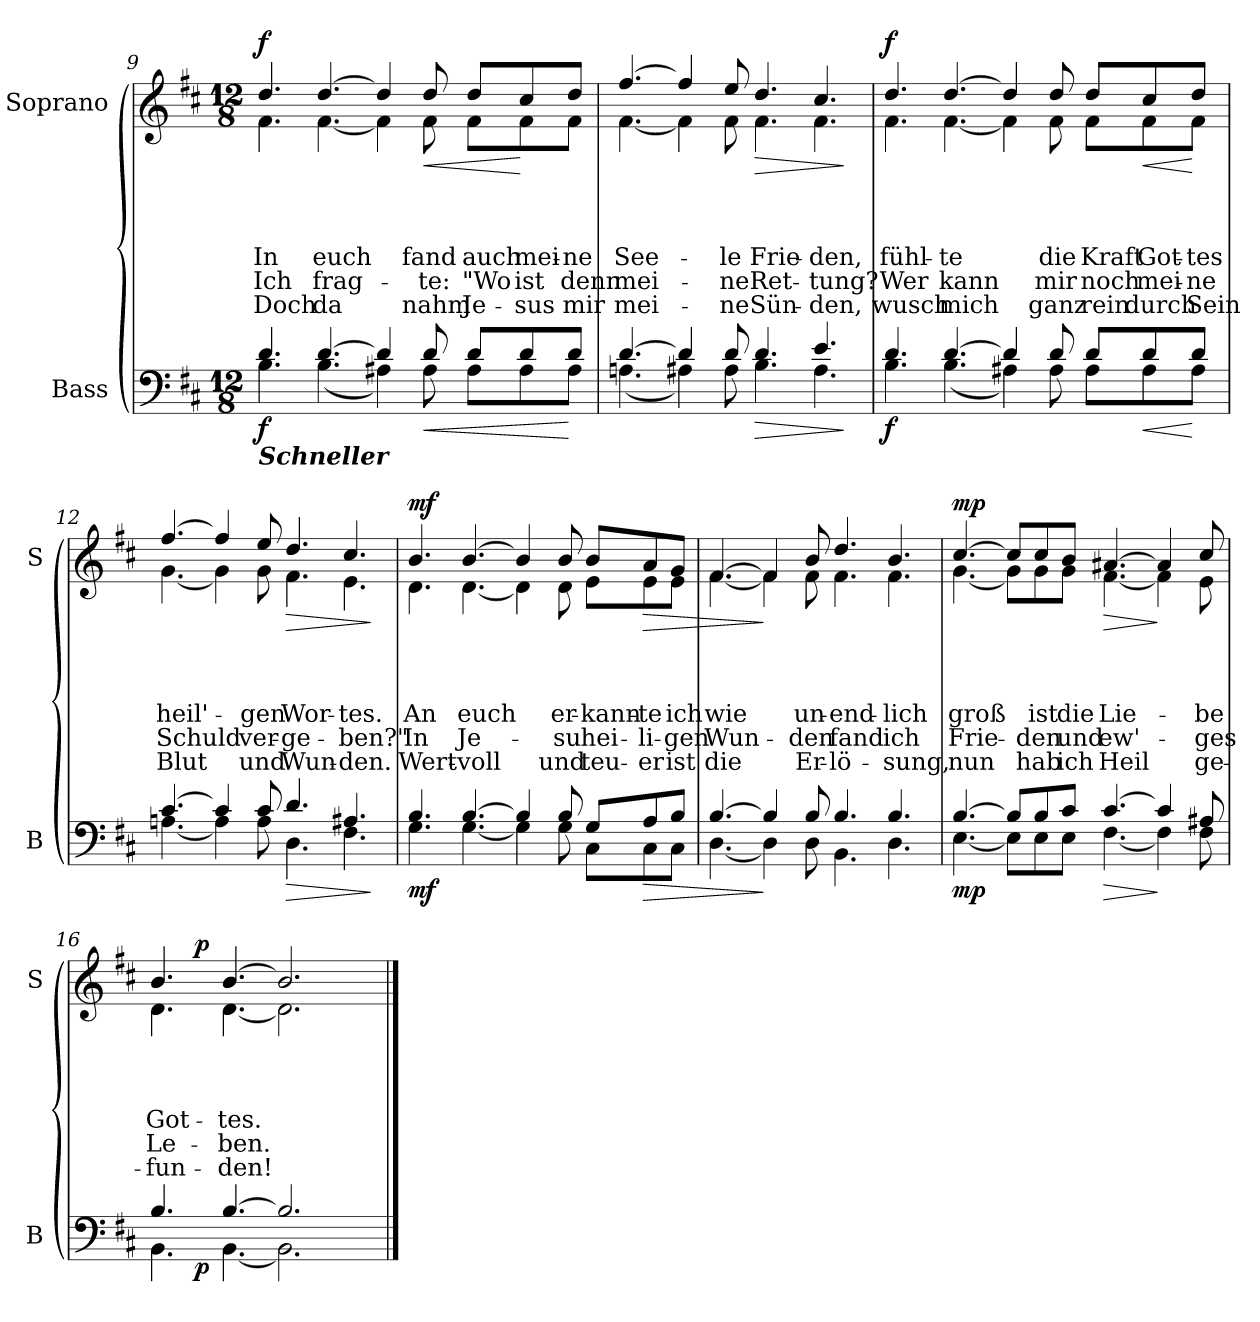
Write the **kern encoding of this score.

**kern	**dynam	**kern	**text	**text	**text	**text	**text	**text	**dynam
*part2	*part2	*part1	*part1	*part1	*part1	*part1	*part1	*part1	*part1
*staff2	*staff2	*staff1	*staff1	*staff1	*staff1	*staff1	*staff1	*staff1	*staff1
*I"Bass	*	*I"Soprano	*	*	*	*	*	*	*
*I'B	*	*I'S	*	*	*	*	*	*	*
!!LO:LB:g=z
*clefF4	*	*clefG2	*	*	*	*	*	*	*
*k[f#c#]	*	*k[f#c#]	*	*	*	*	*	*	*
*b:	*	*b:	*	*	*	*	*	*	*
*M12/8	*	*M12/8	*	*	*	*	*	*	*
=9	=9	=9	=9	=9	=9	=9	=9	=9	=9
*^	*	*	*	*	*	*	*	*	*
!LO:TX:b:Bi:t=Schneller	!	!	!	!	!	!	!	!	!	!
!	!	!LO:DY:b	!	!	!	!	!LO:LY:b	!LO:LY:b	!LO:LY:b	!LO:DY:a
*	*	*	*^	*	*	*	*	*	*	*
4.d/	4.B\	f	4.dd/	4.f#\	.	.	.	In	Ich	Doch	f
!	!	!	!	!	!	!	!	!LO:LY:b	!LO:LY:b	!LO:LY:b	!
[>4.d/	(<4.B\	.	[>4.dd/	[<4.f#\	.	.	.	euch	frag-	da	.
4d/]	4A#X\)	.	4dd/]	4f#\]	.	.	.	.	.	.	.
!	!	!LO:HP:b	!	!	!	!	!	!LO:LY:b	!LO:LY:b	!LO:LY:b	!LO:HP:b
8d/	8A#\	<	8dd/	8f#\	.	.	.	fand	-te:	nahm	<
!	!	!	!	!	!	!	!	!LO:LY:b	!LO:LY:b	!LO:LY:b	!
8d/L	8A#\L	.	8dd/L	8f#\L	.	.	.	auch	"Wo	Je-	.
!	!	!	!	!	!	!	!	!LO:LY:b	!LO:LY:b	!LO:LY:b	!
8d/	8A#\	.	8cc#/	8f#\	.	.	.	mei-	ist	-sus	[
!	!	!	!	!	!	!	!	!LO:LY:b	!LO:LY:b	!LO:LY:b	!
8d/J	8A#\J	[	8dd/J	8f#\J	.	.	.	-ne	denn	mir	.
=10	=10	=10	=10	=10	=10	=10	=10	=10	=10	=10	=10
!	!	!	!	!	!	!	!	!LO:LY:b	!LO:LY:b	!LO:LY:b	!
[>4.d/	(<4.Ani\	.	[>4.ff#/	[<4.f#\	.	.	.	See-	mei-	mei-	.
4d/]	4A#X\)	.	4ff#/]	4f#\]	.	.	.	.	.	.	.
!	!	!	!	!	!	!	!	!LO:LY:b	!LO:LY:b	!LO:LY:b	!
8d/	8A#\	.	8ee/	8f#\	.	.	.	-le	-ne	-ne	.
!	!	!LO:HP:b	!	!	!	!	!	!LO:LY:b	!LO:LY:b	!LO:LY:b	!LO:HP:b
4.d/	4.B\	>	4.dd/	4.f#\	.	.	.	Frie-	Ret-	Sün-	>
!	!	!	!	!	!	!	!	!LO:LY:b	!LO:LY:b	!LO:LY:b	!
4.e/	4.A#\	.	4.cc#/	4.f#\	.	.	.	-den,	-tung?	-den,	.
*v	*v	*	*	*	*	*	*	*	*	*	*
*	*	*v	*v	*	*	*	*	*	*	*
.	]	.	.	.	.	.	.	.	]
=11	=11	=11	=11	=11	=11	=11	=11	=11	=11
*^	*	*	*	*	*	*	*	*	*
!	!	!LO:DY:b	!	!	!	!	!LO:LY:b	!LO:LY:b	!LO:LY:b	!LO:DY:a
*	*	*	*^	*	*	*	*	*	*	*
4.d/	4.B\	f	4.dd/	4.f#\	.	.	.	fühl-	Wer	wusch	f
!	!	!	!	!	!	!	!	!LO:LY:b	!LO:LY:b	!LO:LY:b	!
[>4.d/	(<4.B\	.	[>4.dd/	[<4.f#\	.	.	.	-te	kann	mich	.
4d/]	4A#X\)	.	4dd/]	4f#\]	.	.	.	.	.	.	.
!	!	!	!	!	!	!	!	!LO:LY:b	!LO:LY:b	!LO:LY:b	!
8d/	8A#\	.	8dd/	8f#\	.	.	.	die	mir	ganz	.
!	!	!	!	!	!	!	!	!LO:LY:b	!LO:LY:b	!LO:LY:b	!
8d/L	8A#\L	.	8dd/L	8f#\L	.	.	.	Kraft	noch	rein	.
!	!	!LO:HP:b	!	!	!	!	!	!LO:LY:b	!LO:LY:b	!LO:LY:b	!LO:HP:b
8d/	8A#\	<	8cc#/	8f#\	.	.	.	Got-	mei-	durch	<
!	!	!	!	!	!	!	!	!LO:LY:b	!LO:LY:b	!LO:LY:b	!
8d/J	8A#\J	[	8dd/J	8f#\J	.	.	.	-tes	-ne	Sein	[
=12	=12	=12	=12	=12	=12	=12	=12	=12	=12	=12	=12
!	!	!	!	!	!	!	!	!LO:LY:b	!LO:LY:b	!LO:LY:b	!
[>4.c#/	[<4.Ani\	.	[>4.ff#/	[<4.g\	.	.	.	heil'-	Schuld	Blut	.
4c#/]	4A\]	.	4ff#/]	4g\]	.	.	.	.	.	.	.
!	!	!	!	!	!	!	!	!LO:LY:b	!LO:LY:b	!LO:LY:b	!
8c#/	8A\	.	8ee/	8g\	.	.	.	-gen	ver-	und	.
!	!	!LO:HP:b	!	!	!	!	!	!LO:LY:b	!LO:LY:b	!LO:LY:b	!LO:HP:b
4.d/	4.D\	>	4.dd/	4.f#\	.	.	.	Wor-	-ge-	Wun-	>
!	!	!	!	!	!	!	!	!LO:LY:b	!LO:LY:b	!LO:LY:b	!
4.A#X/	4.F#\	.	4.cc#/	4.e\	.	.	.	-tes.	-ben?"	-den.	.
*v	*v	*	*	*	*	*	*	*	*	*	*
*	*	*v	*v	*	*	*	*	*	*	*
.	]	.	.	.	.	.	.	.	]
!!LO:LB:g=z
=13	=13	=13	=13	=13	=13	=13	=13	=13	=13
*^	*	*	*	*	*	*	*	*	*
!	!	!LO:DY:b	!	!	!	!	!LO:LY:b	!LO:LY:b	!LO:LY:b	!LO:DY:a
*	*	*	*^	*	*	*	*	*	*	*
4.B/	4.G\	mf	4.b/	4.d\	.	.	.	An	In	Wert-	mf
!	!	!	!	!	!	!	!	!LO:LY:b	!LO:LY:b	!LO:LY:b	!
[>4.B/	[<4.G\	.	[>4.b/	[<4.d\	.	.	.	euch	Je-	-voll	.
4B/]	4G\]	.	4b/]	4d\]	.	.	.	.	.	.	.
!	!	!	!	!	!	!	!	!LO:LY:b	!LO:LY:b	!LO:LY:b	!
8B/	8G\	.	8b/	8d\	.	.	.	er-	-su	und	.
!	!	!	!	!	!	!	!	!LO:LY:b	!LO:LY:b	!LO:LY:b	!
8G/L	8C#\L	.	8b/L	8e\L	.	.	.	-kann-	hei-	teu-	.
!	!	!LO:HP:b	!	!	!	!	!	!LO:LY:b	!LO:LY:b	!LO:LY:b	!LO:HP:b
8A/	8C#\	>	8a/	8e\	.	.	.	-te	-li-	-er	>
!	!	!	!	!	!	!	!	!LO:LY:b	!LO:LY:b	!LO:LY:b	!
8B/J	8C#\J	.	8g/J	8e\J	.	.	.	ich	-gen	ist	.
=14	=14	=14	=14	=14	=14	=14	=14	=14	=14	=14	=14
!	!	!	!	!	!	!	!	!LO:LY:b	!LO:LY:b	!LO:LY:b	!
[>4.B/	[<4.D\	.	[>4.f#/	[<4.f#\	.	.	.	wie	Wun-	die	.
4B/]	4D\]	]	4f#/]	4f#\]	.	.	.	.	.	.	]
!	!	!	!	!	!	!	!	!LO:LY:b	!LO:LY:b	!LO:LY:b	!
8B/	8D\	.	8b/	8f#\	.	.	.	un-	-den	Er-	.
!	!	!	!	!	!	!	!	!LO:LY:b	!LO:LY:b	!LO:LY:b	!
4.B/	4.BB\	.	4.dd/	4.f#\	.	.	.	-end-	fand	-lö-	.
!	!	!	!	!	!	!	!	!LO:LY:b	!LO:LY:b	!LO:LY:b	!
4.B/	4.D\	.	4.b/	4.f#\	.	.	.	-lich	ich	-sung,	.
=15	=15	=15	=15	=15	=15	=15	=15	=15	=15	=15	=15
!	!	!LO:DY:b	!	!	!	!	!	!LO:LY:b	!LO:LY:b	!LO:LY:b	!LO:DY:a
[>4.B/	[<4.E\	mp	[>4.cc#/	[<4.g\	.	.	.	groß	Frie-	nun	mp
8B/L]	8E\L]	.	8cc#/L]	8g\L]	.	.	.	.	.	.	.
!	!	!	!	!	!	!	!	!LO:LY:b	!LO:LY:b	!LO:LY:b	!
8B/	8E\	.	8cc#/	8g\	.	.	.	ist	-den	hab	.
!	!	!	!	!	!	!	!	!LO:LY:b	!LO:LY:b	!LO:LY:b	!
8c#/J	8E\J	.	8b/J	8g\J	.	.	.	die	und	ich	.
!	!	!LO:HP:b	!	!	!	!	!	!LO:LY:b	!LO:LY:b	!LO:LY:b	!LO:HP:b
[>4.c#/	[<4.F#\	>	[>4.a#X/	[<4.f#\	.	.	.	Lie-	ew'-	Heil	>
4c#/]	4F#\]	]	4a#/]	4f#\]	.	.	.	.	.	.	]
!	!	!	!	!	!	!	!	!LO:LY:b	!LO:LY:b	!LO:LY:b	!
8A#X/	8F#\	.	8cc#/	8e\	.	.	.	-be	-ges	ge-	.
=16	=16	=16	=16	=16	=16	=16	=16	=16	=16	=16	=16
!	!	!	!	!	!	!	!	!LO:LY:b	!LO:LY:b	!LO:LY:b	!
*	*^	*	*	*^	*	*	*	*	*	*	*
4.B/	4.BB\	4ryy	.	4.b/	4.d\	4ryy	.	.	.	Got-	Le-	-fun-	.
!	!	!	!LO:DY:b	!	!	!	!	!	!	!	!	!	!LO:DY:a
.	.	1ryy	p	.	.	1ryy	.	.	.	.	.	.	p
!	!	!	!	!	!	!	!	!	!	!LO:LY:b	!LO:LY:b	!LO:LY:b	!
[>4.B/	[<4.BB\	.	.	[>4.b/	[<4.d\	.	.	.	.	-tes.	-ben.	-den!	.
2.B/]	2.BB\]	.	.	2.b/]	2.d\]	.	.	.	.	.	.	.	.
.	.	4ryy	.	.	.	4ryy	.	.	.	.	.	.	.
*v	*v	*v	*	*	*	*	*	*	*	*	*	*	*
*	*	*v	*v	*v	*	*	*	*	*	*	*
==	==	==	==	==	==	==	==	==	==
*-	*-	*-	*-	*-	*-	*-	*-	*-	*-
